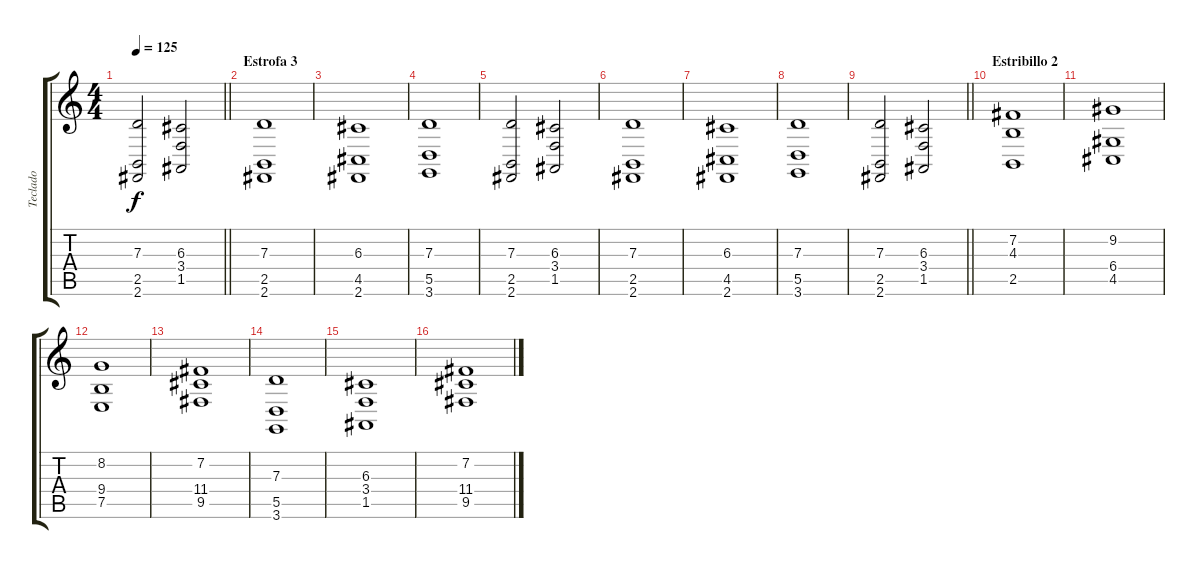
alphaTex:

\track ("Teclado" "Teclado") {instrument stringensemble1}
\staff {score tabs}
\tuning (E4 B3 G3 D3 A2 E2) {hide}
\ts (4 4)
\tempo 125
\clef g2
\barLineRight lightlight
\ks c
(7.3 2.5 2.6).2{dy f} (6.3 3.4 1.5).2 |
\section ("" "Estrofa 3")
(7.3 2.5 2.6).1 |
(6.3 4.5 2.6).1 |
(7.3 5.5 3.6).1 |
(7.3 2.5 2.6).2 (6.3 3.4 1.5).2 |
(7.3 2.5 2.6).1 |
(6.3 4.5 2.6).1 |
(7.3 5.5 3.6).1 |
\barLineRight lightlight
(7.3 2.5 2.6).2 (6.3 3.4 1.5).2 |
\section ("" "Estribillo 2")
(7.2 4.3 2.5).1 |
(9.2 6.4 4.5).1 |
(8.2 9.4 7.5).1 |
(7.2 11.4 9.5).1 |
(7.3 5.5 3.6).1 |
(6.3 3.4 1.5).1 |
(7.2 11.4 9.5).1
